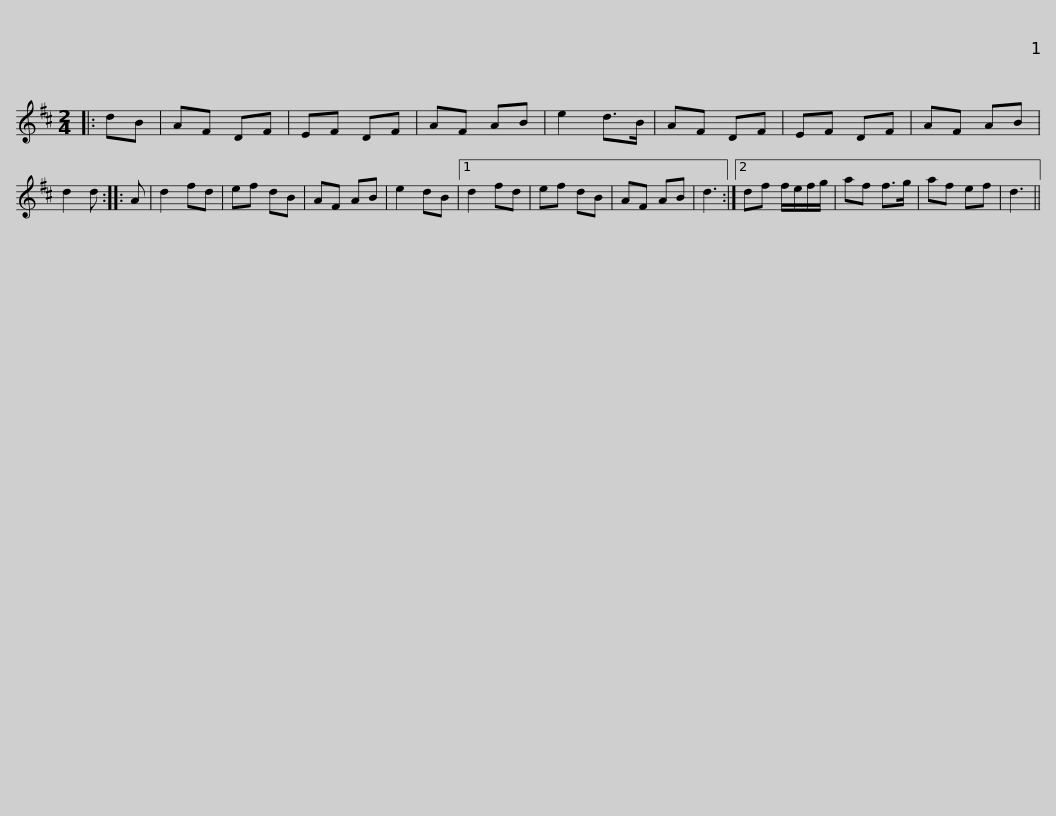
X:1
L:1/8
M:2/4
I:linebreak $
K:D
V:1 treble
V:1
|: dB | AF DF | EF DF | AF AB | e2 d>B | %5
 AF DF | EF DF | AF AB | d2 d :: A | %10
 d2 fd |$ ef dB | AF AB | e2 dB |1 d2 fd | %15
 ef dB | AF AB | d3 :|2 df f/e/f/g/ | af f>g | %20
 af ef | d3 || %22
